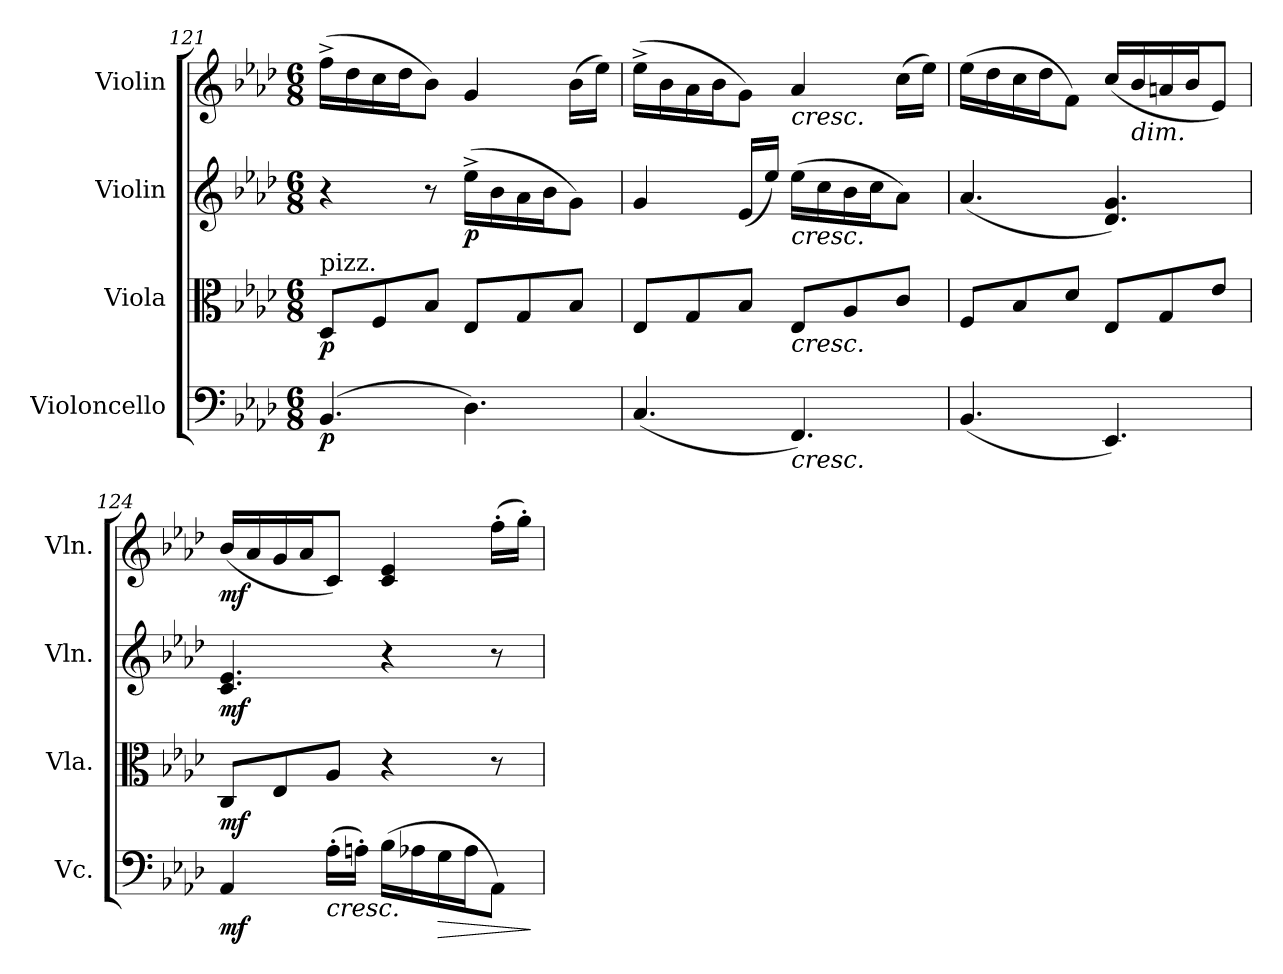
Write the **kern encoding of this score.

**kern	**dynam	**kern	**dynam	**kern	**dynam	**kern	**dynam
*part4	*part4	*part3	*part3	*part2	*part2	*part1	*part1
*staff4	*staff4	*staff3	*staff3	*staff2	*staff2	*staff1	*staff1
*I"Violoncello	*	*I"Viola	*	*I"Violin	*	*I"Violin	*
*I'Vc.	*	*I'Vla.	*	*I'Vln.	*	*I'Vln.	*
!!LO:LB:g=z
*clefF4	*	*clefC3	*	*clefG2	*	*clefG2	*
*k[b-e-a-d-]	*	*k[b-e-a-d-]	*	*k[b-e-a-d-]	*	*k[b-e-a-d-]	*
*M6/8	*	*M6/8	*	*M6/8	*	*M6/8	*
=121	=121	=121	=121	=121	=121	=121	=121
!	!	!LO:TX:a:t=pizz.	!	!	!	!	!
!	!LO:DY:b	!	!LO:DY:b	!	!	!	!
(>4.BB-/	p	8D-/L	p	4r	.	(>16ff^\LL	.
.	.	.	.	.	.	16dd-\	.
.	.	8F/	.	.	.	16cc\	.
.	.	.	.	.	.	16dd-\J	.
.	.	8B-/J	.	8r	.	8b-\J)	.
!	!	!	!	!	!LO:DY:b	!	!
4.D-\)	.	8E-/L	.	(>16ee-^\LL	p	4g/	.
.	.	.	.	16b-\	.	.	.
.	.	8G/	.	16a-\	.	.	.
.	.	.	.	16b-\J	.	.	.
.	.	8B-/J	.	8g\J)	.	(>16b-\LL	.
.	.	.	.	.	.	16ee-\JJ)	.
=122	=122	=122	=122	=122	=122	=122	=122
(<4.C/	.	8E-/L	.	4g/	.	(>16ee-^\LL	.
.	.	.	.	.	.	16b-\	.
.	.	8G/	.	.	.	16a-\	.
.	.	.	.	.	.	16b-\J	.
.	.	8B-/J	.	(<16e-/LL	.	8g\J)	.
.	.	.	.	16ee-/JJ)	.	.	.
!	!	!	!	!	!	!LO:TX:b:i:t=cresc.	!
!	!	!	!	!LO:TX:b:i:t=cresc.	!	!	!
!	!	!LO:TX:b:i:t=cresc.	!	!	!	!	!
!LO:TX:b:i:t=cresc.	!	!	!	!	!	!	!
4.FF/)	.	8E-/L	.	(>16ee-\LL	.	4a-/	.
.	.	.	.	16cc\	.	.	.
.	.	8A-/	.	16b-\	.	.	.
.	.	.	.	16cc\J	.	.	.
.	.	8c/J	.	8a-\J)	.	(>16cc\LL	.
.	.	.	.	.	.	16ee-\JJ)	.
=123	=123	=123	=123	=123	=123	=123	=123
(<4.BB-/	.	8F/L	.	(<4.a-/	.	(>16ee-\LL	.
.	.	.	.	.	.	16dd-\	.
.	.	8B-/	.	.	.	16cc\	.
.	.	.	.	.	.	16dd-\J	.
.	.	8d-/J	.	.	.	8f\J)	.
4.EE-/)	.	8E-/L	.	4.d-/ 4.g/)	.	(<16cc/LL	.
!	!	!	!	!	!	!LO:TX:b:i:t=dim.	!
.	.	.	.	.	.	16b-/	.
.	.	8G/	.	.	.	16an/	.
.	.	.	.	.	.	16b-/J	.
.	.	8e-/J	.	.	.	8e-/J)	.
=124	=124	=124	=124	=124	=124	=124	=124
!	!LO:DY:b	!	!LO:DY:b	!	!LO:DY:b	!	!LO:DY:b
4AA-/	mf	8C/L	mf	4.c/ 4.e-/	mf	(<16b-/LL	mf
.	.	.	.	.	.	16a-/	.
.	.	8E-/	.	.	.	16g/	.
.	.	.	.	.	.	16a-/J	.
!	!LO:HP:b	!	!	!	!	!	!
(>16A-'\LL	<	8A-/J	.	.	.	8c/J)	.
16An'\JJ)	.	.	.	.	.	.	.
(>16B-\LL	.	4r	.	4r	.	4c/ 4e-/	.
16A-X\	.	.	.	.	.	.	.
!	!LO:HP:b	!	!	!	!	!	!
16G\	>	.	.	.	.	.	.
16A-\J	.	.	.	.	.	.	.
8AA-\J)	.	8r	.	8r	.	(>16ff'\LL	.
.	.	.	.	.	.	16gg'\JJ)	.
.	[ ]	.	.	.	.	.	.
=	=	=	=	=	=	=	=
*-	*-	*-	*-	*-	*-	*-	*-
